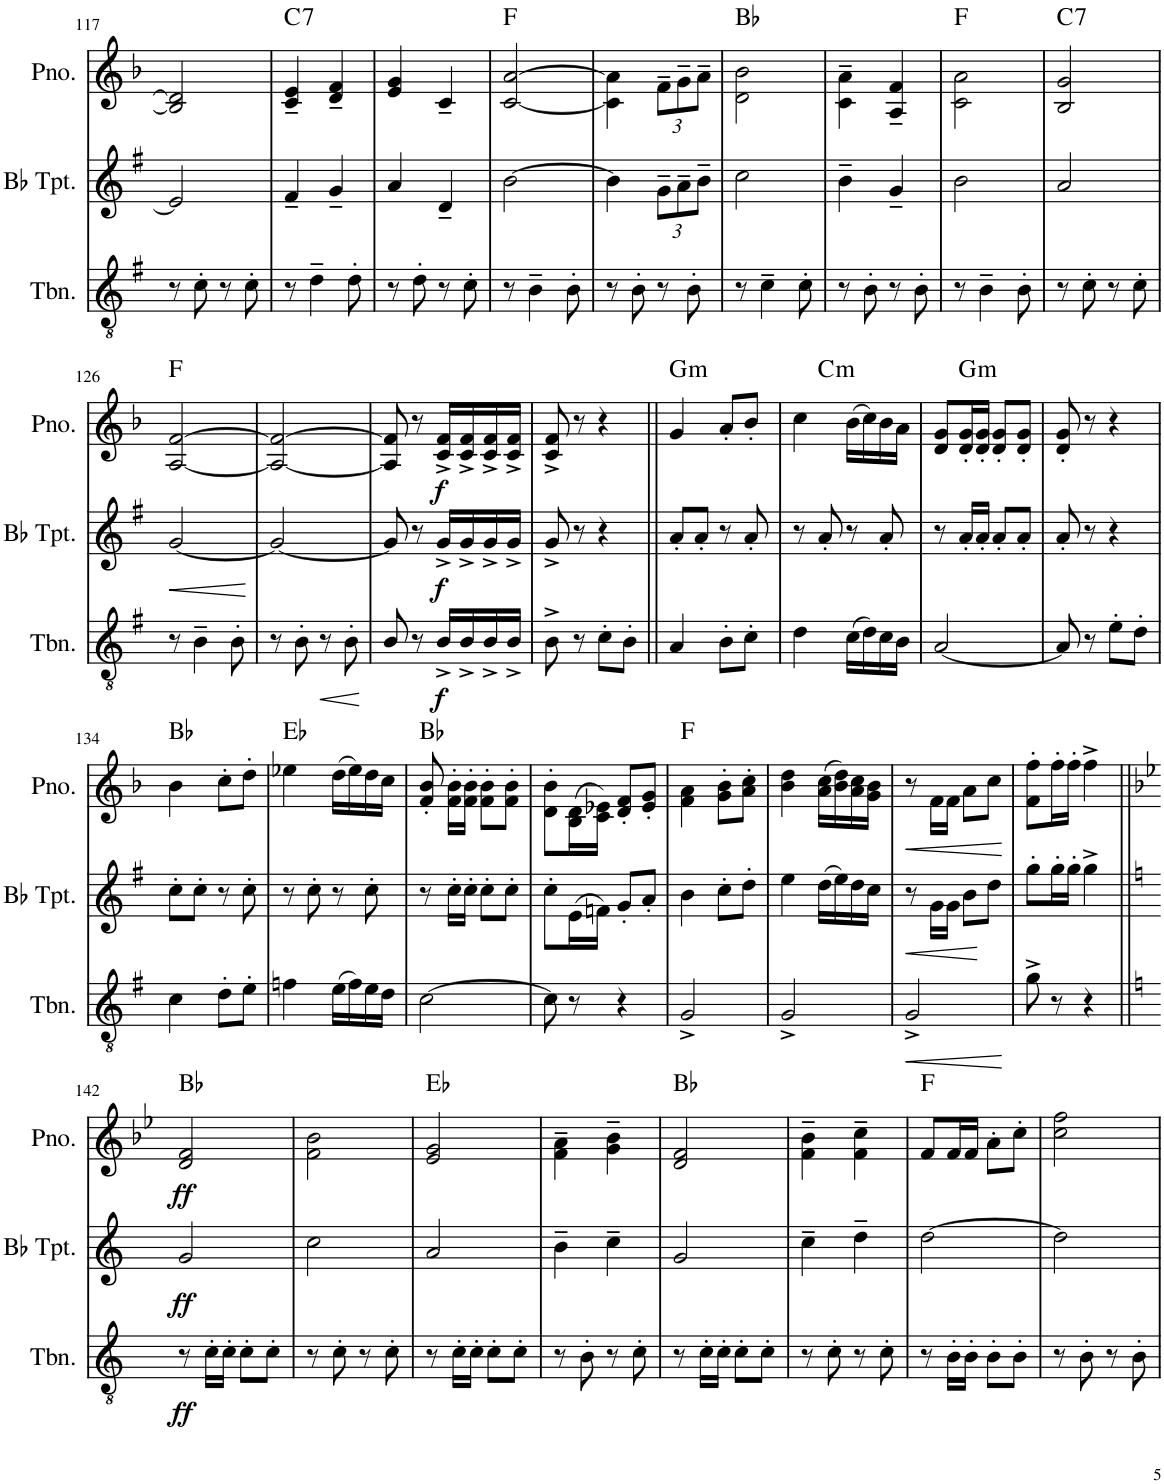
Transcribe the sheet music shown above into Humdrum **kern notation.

**kern	**dynam	**kern	**dynam	**kern	**dynam	**harte
*part3	*part3	*part2	*part2	*part1	*part1	*part1
*staff3	*staff3	*staff2	*staff2	*staff1	*staff1	*
*I"Trombone	*	*I"Bb Trumpet	*	*I"Piano	*	*
*I'Tbn.	*	*I'Bb Tpt.	*	*I'Pno.	*	*
!!LO:PB:g=z
*clefGv2	*	*clefG2	*	*clefG2	*	*
*Trd1c2	*	*Trd1c2	*	*	*	*
*k[f#]	*	*k[f#]	*	*k[b-]	*	*
*M2/4	*	*M2/4	*	*M2/4	*	*
=117	=117	=117	=117	=117	=117	=117
8r	.	2e/]	.	2B-/] 2d/]	.	.
8c'\	.	.	.	.	.	.
8r	.	.	.	.	.	.
8c'\	.	.	.	.	.	.
=118	=118	=118	=118	=118	=118	=118
!	!	!	!	!	!	!LO:H:kt=7
8r	.	4f#~/	.	4c/~ 4e/~	.	C:7
4d~\	.	.	.	.	.	.
.	.	4g~/	.	4d/~ 4f/~	.	.
8d'\	.	.	.	.	.	.
=119	=119	=119	=119	=119	=119	=119
8r	.	4a/	.	4e/ 4g/	.	.
8d'\	.	.	.	.	.	.
8r	.	4d~/	.	4c~/	.	.
8c'\	.	.	.	.	.	.
=120	=120	=120	=120	=120	=120	=120
8r	.	[2b\	.	[2c/ [2a/	.	F:maj
4B~\	.	.	.	.	.	.
8B'\	.	.	.	.	.	.
=121	=121	=121	=121	=121	=121	=121
8r	.	4b\]	.	4c\] 4a\]	.	.
8B'\	.	.	.	.	.	.
*	*	*Xbrackettup	*	*Xbrackettup	*	*
8r	.	12g~\L	.	12f~\L	.	.
.	.	12a~\	.	12g~\	.	.
8B'\	.	.	.	.	.	.
.	.	12b~\J	.	12a~\J	.	.
=122	=122	=122	=122	=122	=122	=122
8r	.	2cc\	.	2d\ 2b-\	.	Bb:maj
4c~\	.	.	.	.	.	.
8c'\	.	.	.	.	.	.
=123	=123	=123	=123	=123	=123	=123
8r	.	4b~\	.	4c\~ 4a\~	.	.
8B'\	.	.	.	.	.	.
8r	.	4g~/	.	4A/~ 4f/~	.	.
8B'\	.	.	.	.	.	.
=124	=124	=124	=124	=124	=124	=124
8r	.	2b\	.	2c\ 2a\	.	F:maj
4B~\	.	.	.	.	.	.
8B'\	.	.	.	.	.	.
=125	=125	=125	=125	=125	=125	=125
!	!	!	!	!	!	!LO:H:kt=7
8r	.	2a/	.	2B-/ 2g/	.	C:7
8c'\	.	.	.	.	.	.
8r	.	.	.	.	.	.
8c'\	.	.	.	.	.	.
!!LO:LB:g=z
=126	=126	=126	=126	=126	=126	=126
!	!	!	!LO:HP:b	!	!	!
8r	.	[2g/	<	[2A/ [2f/	.	F:maj
4B~\	.	.	.	.	.	.
8B'\	.	.	.	.	.	.
.	.	.	[	.	.	.
=127	=127	=127	=127	=127	=127	=127
8r	.	2g/_	.	2A/_ 2f/_	.	.
8B'\	.	.	.	.	.	.
!	!LO:HP:b	!	!	!	!	!
8r	<	.	.	.	.	.
8B'\	.	.	.	.	.	.
.	[	.	.	.	.	.
=128	=128	=128	=128	=128	=128	=128
8B/	.	8g/]	.	8A/] 8f/]	.	.
8r	.	8r	.	8r	.	.
!	!LO:DY:b	!	!LO:DY:b	!	!LO:DY:b	!
16B^/LL	f	16g^/LL	f	16c/^ 16f/^LL	f	.
16B^/	.	16g^/	.	16c/^ 16f/^	.	.
16B^/	.	16g^/	.	16c/^ 16f/^	.	.
16B^/JJ	.	16g^/JJ	.	16c/^ 16f/^JJ	.	.
=129	=129	=129	=129	=129	=129	=129
8B^\	.	8g^/	.	8c/^ 8f/^	.	.
8r	.	8r	.	8r	.	.
8c'\L	.	4r	.	4r	.	.
8B'\J	.	.	.	.	.	.
=130||	=130||	=130||	=130||	=130||	=130||	=130||
!	!	!	!	!	!	!LO:H:kt=m
4A/	.	8a'/L	.	4g/	.	G:min
.	.	8a'/J	.	.	.	.
8B'\L	.	8r	.	8a'/L	.	.
8c'\J	.	8a'/	.	8b-'/J	.	.
=131	=131	=131	=131	=131	=131	=131
*	*	*	*	*^	*	*
4d\	.	8r	.	4cc\	8ryy	.	.
!	!	!	!	!	!	!	!LO:H:kt=m
.	.	8a'/	.	.	4.ryy	.	C:min
(16c\LL	.	8r	.	(16b-\LL	.	.	.
16d\)	.	.	.	16cc\)	.	.	.
16c\	.	8a'/	.	16b-\	.	.	.
16B\JJ	.	.	.	16a\JJ	.	.	.
*	*	*	*	*v	*v	*	*
=132	=132	=132	=132	=132	=132	=132
[2A/	.	8r	.	8d/ 8g/L	.	.
!	!	!	!	!	!	!LO:H:kt=m
.	.	16a'/LL	.	16d/' 16g/'L	.	G:min
.	.	16a'/JJ	.	16d/' 16g/'JJ	.	.
.	.	8a'/L	.	8d/' 8g/'L	.	.
.	.	8a'/J	.	8d/' 8g/'J	.	.
=133	=133	=133	=133	=133	=133	=133
8A/]	.	8a'/	.	8d/' 8g/'	.	.
8r	.	8r	.	8r	.	.
8e'\L	.	4r	.	4r	.	.
8d'\J	.	.	.	.	.	.
!!LO:LB:g=z
=134	=134	=134	=134	=134	=134	=134
4c\	.	8cc'\L	.	4b-\	.	Bb:maj
.	.	8cc'\J	.	.	.	.
8d'\L	.	8r	.	8cc'\L	.	.
8e'\J	.	8cc'\	.	8dd'\J	.	.
=135	=135	=135	=135	=135	=135	=135
4fn\	.	8r	.	4ee-X\	.	Eb:maj
.	.	8cc'\	.	.	.	.
(16e\LL	.	8r	.	(16dd\LL	.	.
16f\)	.	.	.	16ee-\)	.	.
16e\	.	8cc'\	.	16dd\	.	.
16d\JJ	.	.	.	16cc\JJ	.	.
=136	=136	=136	=136	=136	=136	=136
[2c\	.	8r	.	8f/' 8b-/'	.	Bb:maj
.	.	16cc'\LL	.	16f\' 16b-\'LL	.	.
.	.	16cc'\JJ	.	16f\' 16b-\'JJ	.	.
.	.	8cc'\L	.	8f\' 8b-\'L	.	.
.	.	8cc'\J	.	8f\' 8b-\'J	.	.
=137	=137	=137	=137	=137	=137	=137
8c\]	.	8cc'\L	.	8d\' 8b-\'L	.	.
8r	.	(16e\L	.	(16B-\ 16d\L	.	.
.	.	16fn\JJ)	.	16c\ 16e-X\JJ)	.	.
4r	.	8g'/L	.	8d/' 8f/'L	.	.
.	.	8a'/J	.	8e-/' 8g/'J	.	.
=138	=138	=138	=138	=138	=138	=138
2G^/	.	4b\	.	4f\ 4a\	.	F:maj
.	.	8cc'\L	.	8g\' 8b-\'L	.	.
.	.	8dd'\J	.	8a\' 8cc\'J	.	.
=139	=139	=139	=139	=139	=139	=139
2G^/	.	4ee\	.	4b-\ 4dd\	.	.
.	.	(16dd\LL	.	(16a\ 16cc\LL	.	.
.	.	16ee\)	.	16b-\ 16dd\)	.	.
.	.	16dd\	.	16a\ 16cc\	.	.
.	.	16cc\JJ	.	16g\ 16b-\JJ	.	.
=140	=140	=140	=140	=140	=140	=140
!	!LO:HP:b	!	!LO:HP:b	!	!LO:HP:b	!
2G^/	<	8r	<	8r	<	.
.	.	16g\LL	.	16f\LL	.	.
.	.	16g\JJ	.	16f\JJ	.	.
.	.	8b\L	.	8a\L	.	.
.	.	8dd\J	[	8cc\J	.	.
.	[	.	.	.	[	.
=141	=141	=141	=141	=141	=141	=141
8g^\	.	8gg'\L	.	8f\' 8ff\'L	.	.
8r	.	16gg'\L	.	16ff'\L	.	.
.	.	16gg'\JJ	.	16ff'\JJ	.	.
4r	.	4gg^\	.	4ff^\	.	.
!!LO:LB:g=z
=142||	=142||	=142||	=142||	=142||	=142||	=142||
*k[]	*	*k[]	*	*k[b-e-]	*	*
!	!LO:DY:b	!	!LO:DY:b	!	!LO:DY:b	!
8r	ff	2g/	ff	2d/ 2f/	ff	Bb:maj
16c'\LL	.	.	.	.	.	.
16c'\JJ	.	.	.	.	.	.
8c'\L	.	.	.	.	.	.
8c'\J	.	.	.	.	.	.
=143	=143	=143	=143	=143	=143	=143
8r	.	2cc\	.	2f\ 2b-\	.	.
8c'\	.	.	.	.	.	.
8r	.	.	.	.	.	.
8c'\	.	.	.	.	.	.
=144	=144	=144	=144	=144	=144	=144
8r	.	2a/	.	2e-/ 2g/	.	Eb:maj
16c'\LL	.	.	.	.	.	.
16c'\JJ	.	.	.	.	.	.
8c'\L	.	.	.	.	.	.
8c'\J	.	.	.	.	.	.
=145	=145	=145	=145	=145	=145	=145
8r	.	4b~\	.	4f\~ 4a\~	.	.
8B'\	.	.	.	.	.	.
8r	.	4cc~\	.	4g\~ 4b-\~	.	.
8c'\	.	.	.	.	.	.
=146	=146	=146	=146	=146	=146	=146
8r	.	2g/	.	2d/ 2f/	.	Bb:maj
16c'\LL	.	.	.	.	.	.
16c'\JJ	.	.	.	.	.	.
8c'\L	.	.	.	.	.	.
8c'\J	.	.	.	.	.	.
=147	=147	=147	=147	=147	=147	=147
8r	.	4cc~\	.	4f\~ 4b-\~	.	.
8c'\	.	.	.	.	.	.
8r	.	4dd~\	.	4f\~ 4cc\~	.	.
8c'\	.	.	.	.	.	.
=148	=148	=148	=148	=148	=148	=148
8r	.	[2dd\	.	8f/L	.	F:maj
16B'\LL	.	.	.	16f/L	.	.
16B'\JJ	.	.	.	16f/JJ	.	.
8B'\L	.	.	.	8a'\L	.	.
8B'\J	.	.	.	8cc'\J	.	.
=149	=149	=149	=149	=149	=149	=149
8r	.	2dd\]	.	2cc\ 2ff\	.	.
8B'\	.	.	.	.	.	.
8r	.	.	.	.	.	.
8B'\	.	.	.	.	.	.
=	=	=	=	=	=	=
*-	*-	*-	*-	*-	*-	*-
